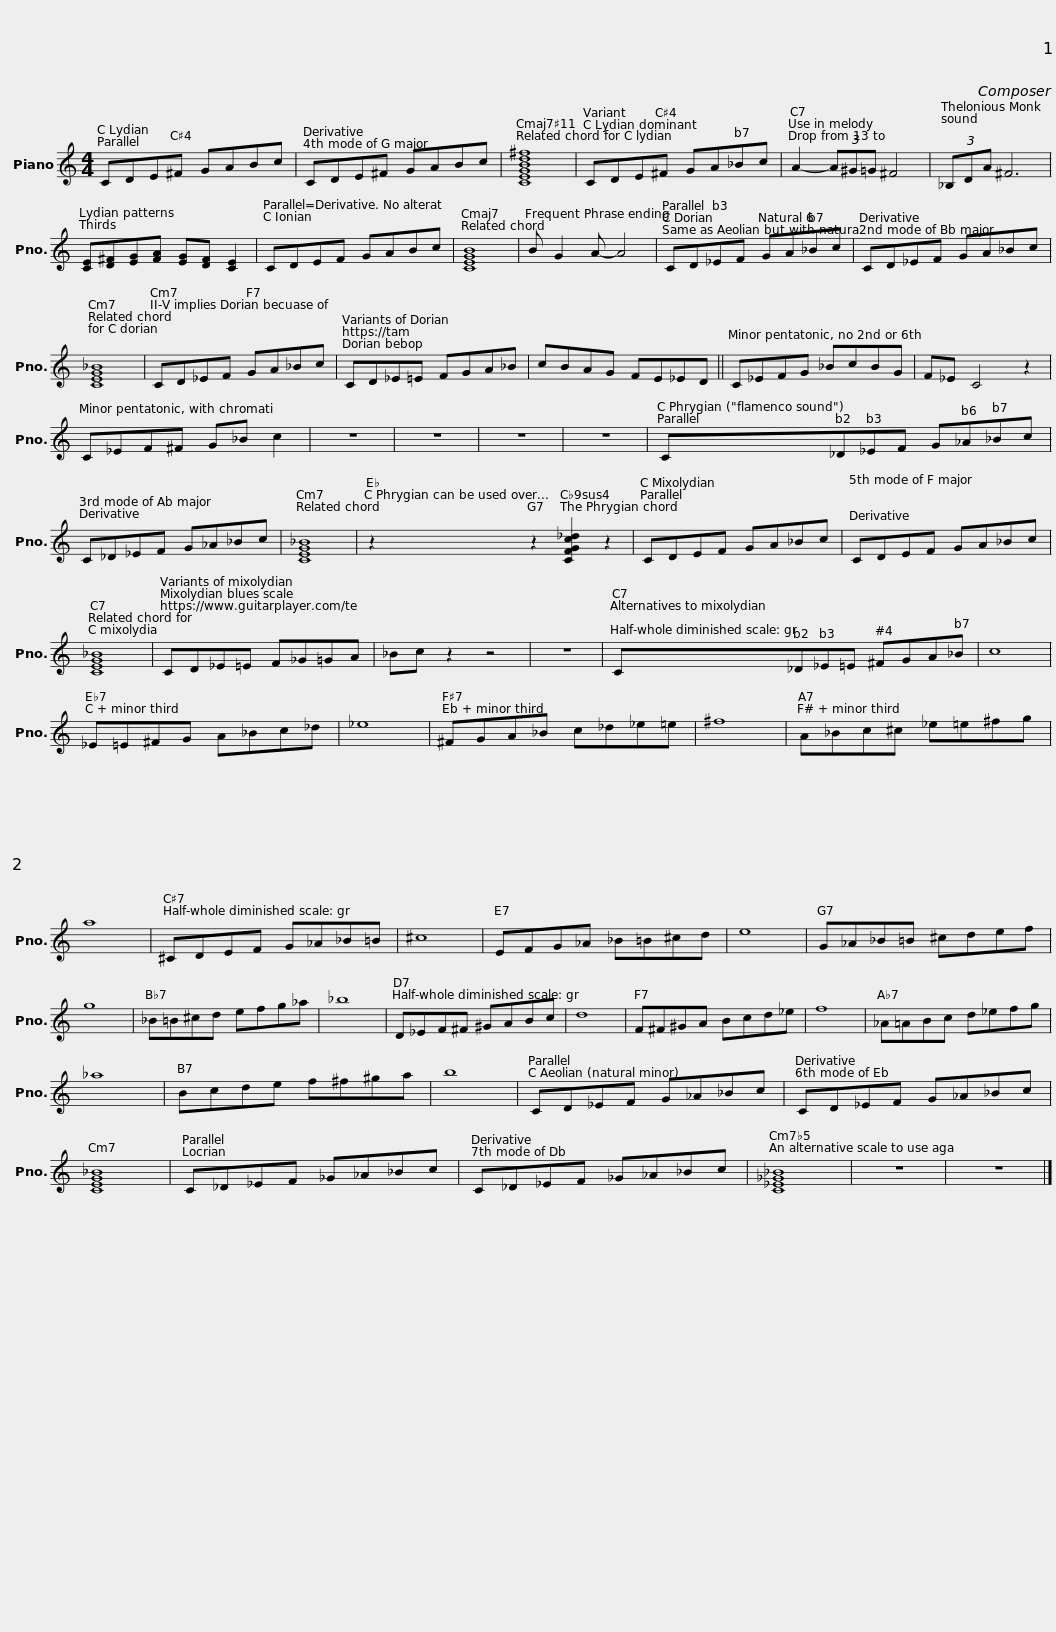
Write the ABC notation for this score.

X:1
L:1/8
M:4/4
I:linebreak $
K:C
V:1 treble
V:1
 CDE^F GABc | CDE^F GABc | [CEGBd^f]8 |$ CDE^F GA_Bc | A2- (3A^G=G ^F4 | %5
 (3_B,DA ^F6 | [CE][D^F][EG][FA] [EG][DF] [CE]2 |$ CDEF GABc | [CEGB]8 | B G2 A- A4 |$ %10
 CD_EF GA_Bc | CD_EF GA_Bc | [CEG_B]8 | CD_EF GA_Bc |$ CD_E=E FGA_B | %15
 cBAG FE_ED || C_EFG _BcBG | F_E C4 z2 |$ C_EF^F G_B c2 | z8 | %20
 z8 | z8 | z8 |$ C_D_EF G_A_Bc | C_D_EF G_A_Bc | %25
 [CEG_B]8 | z2 z2 [CFGc_d]2 z2 |$ CDEF GA_Bc | CDEF GA_Bc | [CEG_B]8 |$ %30
 CD_E=E F_G=GA | _Bc z2 z4 | z8 |$ C_D_E=E ^FGA_B | c8 | %35
 _E=E^FG A_Bc_d | _e8 |$ ^FGA_B c_d_e=e | ^f8 | A_Bc^c _e=e^fg | %40
 a8 |$ ^CDEF G_A_B=B | ^c8 | EFG_A _B=B^cd | e8 |$ %45
 G_A_B=B ^cdef | g8 | _B=B^cd efg_a | _b8 |$ D_EF^F ^GABc | %50
 d8 | F^F^GA Bcd_e | f8 |$ _A=ABc d_efg | _a8 | %55
 Bcde f^f^ga | b8 |$ CD_EF G_A_Bc | CD_EF G_A_Bc | [CEG_B]8 |$ %60
 C_D_EF _G_A_Bc | C_D_EF _G_A_Bc | [C_E_G_B]8 | z8 |$ z8 |] %65
